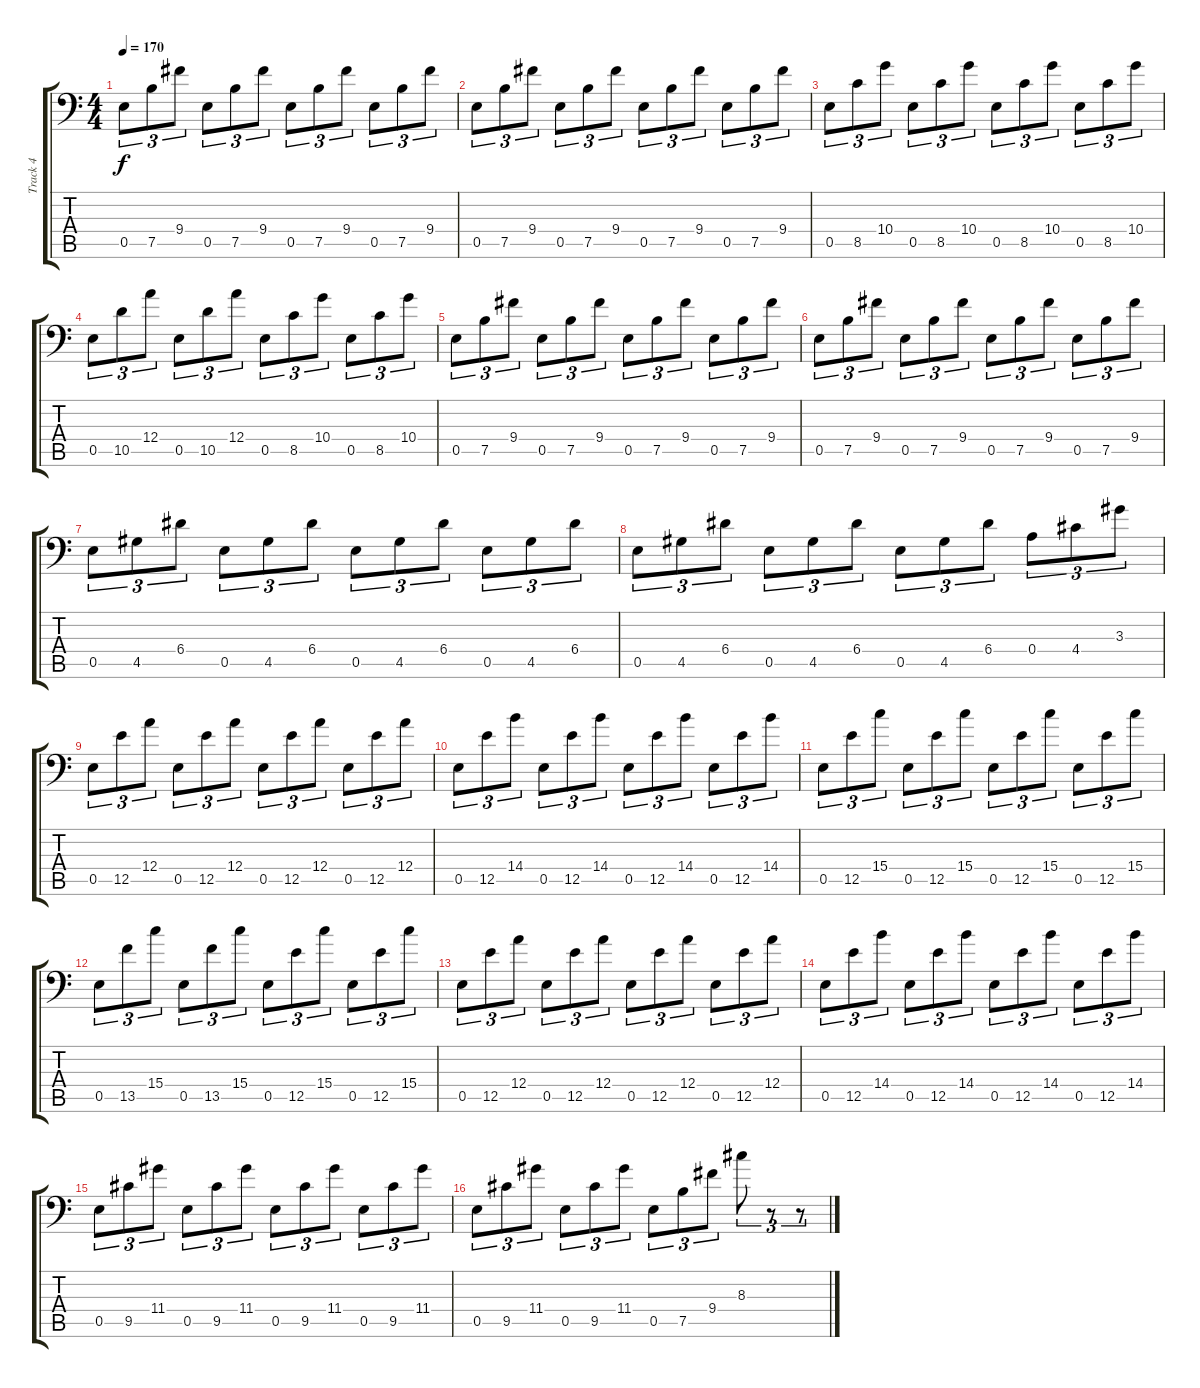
\track ("Track 4" "Track 4") {instrument overdrivenguitar}
\staff {score tabs}
\tuning (D4 A3 F3 A2 E2 A1) {hide}
\ts (4 4)
\tempo 170
\clef f4
\ks c
0.5.8{tu (3 2) dy f} 7.5.8{tu (3 2)} 9.4.8{tu (3 2)} 0.5.8{tu (3 2)} 7.5.8{tu (3 2)} 9.4.8{tu (3 2)} 0.5.8{tu (3 2)} 7.5.8{tu (3 2)} 9.4.8{tu (3 2)} 0.5.8{tu (3 2)} 7.5.8{tu (3 2)} 9.4.8{tu (3 2)} |
0.5.8{tu (3 2)} 7.5.8{tu (3 2)} 9.4.8{tu (3 2)} 0.5.8{tu (3 2)} 7.5.8{tu (3 2)} 9.4.8{tu (3 2)} 0.5.8{tu (3 2)} 7.5.8{tu (3 2)} 9.4.8{tu (3 2)} 0.5.8{tu (3 2)} 7.5.8{tu (3 2)} 9.4.8{tu (3 2)} |
0.5.8{tu (3 2)} 8.5.8{tu (3 2)} 10.4.8{tu (3 2)} 0.5.8{tu (3 2)} 8.5.8{tu (3 2)} 10.4.8{tu (3 2)} 0.5.8{tu (3 2)} 8.5.8{tu (3 2)} 10.4.8{tu (3 2)} 0.5.8{tu (3 2)} 8.5.8{tu (3 2)} 10.4.8{tu (3 2)} |
0.5.8{tu (3 2)} 10.5.8{tu (3 2)} 12.4.8{tu (3 2)} 0.5.8{tu (3 2)} 10.5.8{tu (3 2)} 12.4.8{tu (3 2)} 0.5.8{tu (3 2)} 8.5.8{tu (3 2)} 10.4.8{tu (3 2)} 0.5.8{tu (3 2)} 8.5.8{tu (3 2)} 10.4.8{tu (3 2)} |
0.5.8{tu (3 2)} 7.5.8{tu (3 2)} 9.4.8{tu (3 2)} 0.5.8{tu (3 2)} 7.5.8{tu (3 2)} 9.4.8{tu (3 2)} 0.5.8{tu (3 2)} 7.5.8{tu (3 2)} 9.4.8{tu (3 2)} 0.5.8{tu (3 2)} 7.5.8{tu (3 2)} 9.4.8{tu (3 2)} |
0.5.8{tu (3 2)} 7.5.8{tu (3 2)} 9.4.8{tu (3 2)} 0.5.8{tu (3 2)} 7.5.8{tu (3 2)} 9.4.8{tu (3 2)} 0.5.8{tu (3 2)} 7.5.8{tu (3 2)} 9.4.8{tu (3 2)} 0.5.8{tu (3 2)} 7.5.8{tu (3 2)} 9.4.8{tu (3 2)} |
0.5.8{tu (3 2)} 4.5.8{tu (3 2)} 6.4.8{tu (3 2)} 0.5.8{tu (3 2)} 4.5.8{tu (3 2)} 6.4.8{tu (3 2)} 0.5.8{tu (3 2)} 4.5.8{tu (3 2)} 6.4.8{tu (3 2)} 0.5.8{tu (3 2)} 4.5.8{tu (3 2)} 6.4.8{tu (3 2)} |
0.5.8{tu (3 2)} 4.5.8{tu (3 2)} 6.4.8{tu (3 2)} 0.5.8{tu (3 2)} 4.5.8{tu (3 2)} 6.4.8{tu (3 2)} 0.5.8{tu (3 2)} 4.5.8{tu (3 2)} 6.4.8{tu (3 2)} 0.4.8{tu (3 2)} 4.4.8{tu (3 2)} 3.3.8{tu (3 2)} |
0.5.8{tu (3 2)} 12.5.8{tu (3 2)} 12.4.8{tu (3 2)} 0.5.8{tu (3 2)} 12.5.8{tu (3 2)} 12.4.8{tu (3 2)} 0.5.8{tu (3 2)} 12.5.8{tu (3 2)} 12.4.8{tu (3 2)} 0.5.8{tu (3 2)} 12.5.8{tu (3 2)} 12.4.8{tu (3 2)} |
0.5.8{tu (3 2)} 12.5.8{tu (3 2)} 14.4.8{tu (3 2)} 0.5.8{tu (3 2)} 12.5.8{tu (3 2)} 14.4.8{tu (3 2)} 0.5.8{tu (3 2)} 12.5.8{tu (3 2)} 14.4.8{tu (3 2)} 0.5.8{tu (3 2)} 12.5.8{tu (3 2)} 14.4.8{tu (3 2)} |
0.5.8{tu (3 2)} 12.5.8{tu (3 2)} 15.4.8{tu (3 2)} 0.5.8{tu (3 2)} 12.5.8{tu (3 2)} 15.4.8{tu (3 2)} 0.5.8{tu (3 2)} 12.5.8{tu (3 2)} 15.4.8{tu (3 2)} 0.5.8{tu (3 2)} 12.5.8{tu (3 2)} 15.4.8{tu (3 2)} |
0.5.8{tu (3 2)} 13.5.8{tu (3 2)} 15.4.8{tu (3 2)} 0.5.8{tu (3 2)} 13.5.8{tu (3 2)} 15.4.8{tu (3 2)} 0.5.8{tu (3 2)} 12.5.8{tu (3 2)} 15.4.8{tu (3 2)} 0.5.8{tu (3 2)} 12.5.8{tu (3 2)} 15.4.8{tu (3 2)} |
0.5.8{tu (3 2)} 12.5.8{tu (3 2)} 12.4.8{tu (3 2)} 0.5.8{tu (3 2)} 12.5.8{tu (3 2)} 12.4.8{tu (3 2)} 0.5.8{tu (3 2)} 12.5.8{tu (3 2)} 12.4.8{tu (3 2)} 0.5.8{tu (3 2)} 12.5.8{tu (3 2)} 12.4.8{tu (3 2)} |
0.5.8{tu (3 2)} 12.5.8{tu (3 2)} 14.4.8{tu (3 2)} 0.5.8{tu (3 2)} 12.5.8{tu (3 2)} 14.4.8{tu (3 2)} 0.5.8{tu (3 2)} 12.5.8{tu (3 2)} 14.4.8{tu (3 2)} 0.5.8{tu (3 2)} 12.5.8{tu (3 2)} 14.4.8{tu (3 2)} |
0.5.8{tu (3 2)} 9.5.8{tu (3 2)} 11.4.8{tu (3 2)} 0.5.8{tu (3 2)} 9.5.8{tu (3 2)} 11.4.8{tu (3 2)} 0.5.8{tu (3 2)} 9.5.8{tu (3 2)} 11.4.8{tu (3 2)} 0.5.8{tu (3 2)} 9.5.8{tu (3 2)} 11.4.8{tu (3 2)} |
0.5.8{tu (3 2)} 9.5.8{tu (3 2)} 11.4.8{tu (3 2)} 0.5.8{tu (3 2)} 9.5.8{tu (3 2)} 11.4.8{tu (3 2)} 0.5.8{tu (3 2)} 7.5.8{tu (3 2)} 9.4.8{tu (3 2)} 8.3.8{tu (3 2)} r.8{tu (3 2)} r.8{tu (3 2)}
